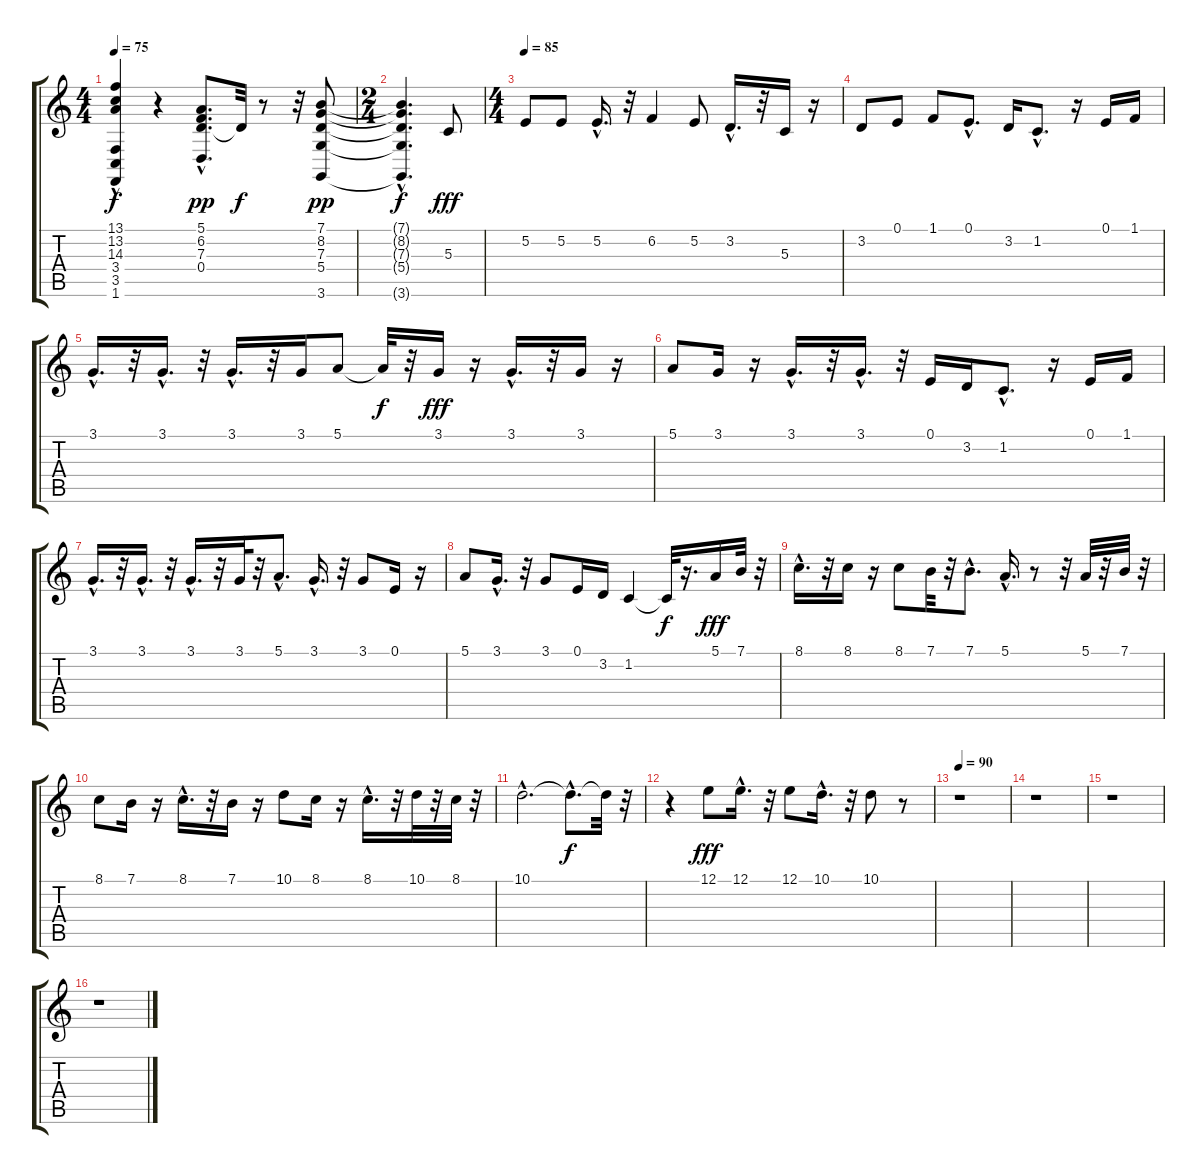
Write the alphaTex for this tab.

\track "" {instrument brightacousticpiano}
\staff {score tabs}
\tuning (E4 B3 G3 D3 A2 E2) {hide}
\ts (4 4)
\tempo 75
\clef g2
\ks c
(13.1{hac t} 13.2{hac t} 14.3{hac t} 3.4{hac t} 3.5{t} 1.6{hac t}).4{dy f} r.4 (5.1{hac} 6.2{hac} 7.3{hac} 0.4{hac}).8{d dy pp} 7.3{t}.32{dy f} r.8 r.32 (7.1 8.2 7.3 5.4 3.6).8{dy pp} |
\ts (2 4)
(7.1{hac t} 8.2{hac t} 7.3{hac t} 5.4{hac t} 3.6{hac t}).4{d dy f} 5.3.8{dy fff} |
\ts (4 4)
\tempo 85
5.2.8 5.2.8 5.2{hac}.16{d} r.32 6.2.4 5.2.8 3.2{hac}.16{d} r.32 5.3.16 r.16 |
3.2.8 0.1.8 1.1.8 0.1{hac}.8{d} 3.2.16 1.2{hac}.8{d} r.16 0.1.16 1.1.16 |
3.1{hac}.16{d} r.32 3.1{hac}.16{d} r.32 3.1{hac}.16{d} r.32 3.1.16 5.1.8 5.1{t}.32{dy f} r.32 3.1.16{dy fff} r.16 3.1{hac}.16{d} r.32 3.1.16 r.16 |
5.1.8 3.1.16 r.16 3.1{hac}.16{d} r.32 3.1{hac}.16{d} r.32 0.1.16 3.2.16 1.2{hac}.8{d} r.16 0.1.16 1.1.16 |
3.1{hac}.16{d} r.32 3.1{hac}.16{d} r.32 3.1{hac}.16{d} r.32 3.1.32 r.32 5.1{hac}.8{d} 3.1{hac}.16{d} r.32 3.1.8 0.1.16 r.16 |
5.1.8 3.1{hac}.16{d} r.32 3.1.8 0.1.16 3.2.16 1.2.4 1.2{t}.32{dy f} r.16{d} 5.1.16{dy fff} 7.1.32 r.32 |
8.1{hac}.16{d} r.32 8.1.16 r.16 8.1.8 7.1.32 r.32 7.1{hac}.8{d} 5.1{hac}.16{d} r.8 r.32 5.1.32 r.32 7.1.32 r.32 |
8.1.8 7.1.16 r.16 8.1{hac}.16{d} r.32 7.1.16 r.16 10.1.8 8.1.16 r.16 8.1{hac}.16{d} r.32 10.1.32 r.32 8.1.32 r.32 |
10.1{hac}.2{d} 10.1{hac t}.8{d dy f} 10.1{t}.32 r.32 |
r.4 12.1.8{dy fff} 12.1{hac}.16{d} r.32 12.1.8 10.1{hac}.16{d} r.32 10.1.8 r.8 |
\tempo 90
r.1 |
r.1 |
r.1 |
r.1
